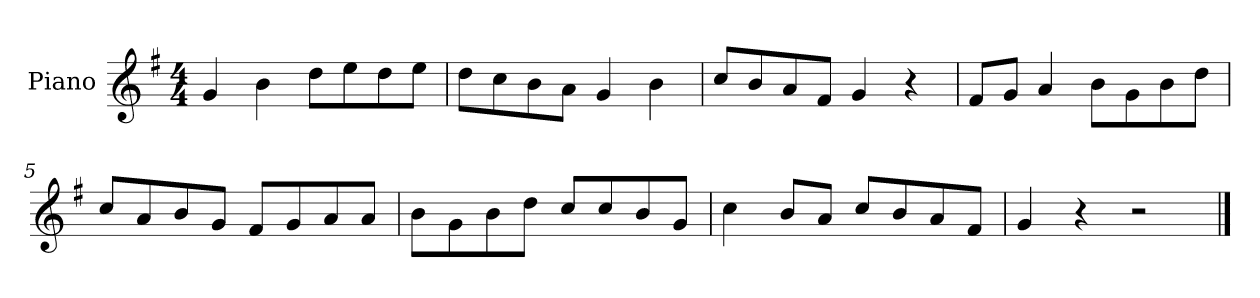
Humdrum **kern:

**kern
*part1
*staff1
*I"Piano
*I'P-no
*clefG2
*k[f#]
*M4/4
*MM90
=1
4g/
4b\
8dd\L
8ee\
8dd\
8ee\J
=2
8dd\L
8cc\
8b\
8a\J
4g/
4b\
=3
8cc/L
8b/
8a/
8f#/J
4g/
4r
=4
8f#/L
8g/J
4a/
8b\L
8g\
8b\
8dd\J
=5
8cc/L
8a/
8b/
8g/J
8f#/L
8g/
8a/
8a/J
!!LO:LB:g=z
=6
8b\L
8g\
8b\
8dd\J
8cc/L
8cc/
8b/
8g/J
=7
4cc\
8b/L
8a/J
8cc/L
8b/
8a/
8f#/J
=8
4g/
4r
2r
==
*-
